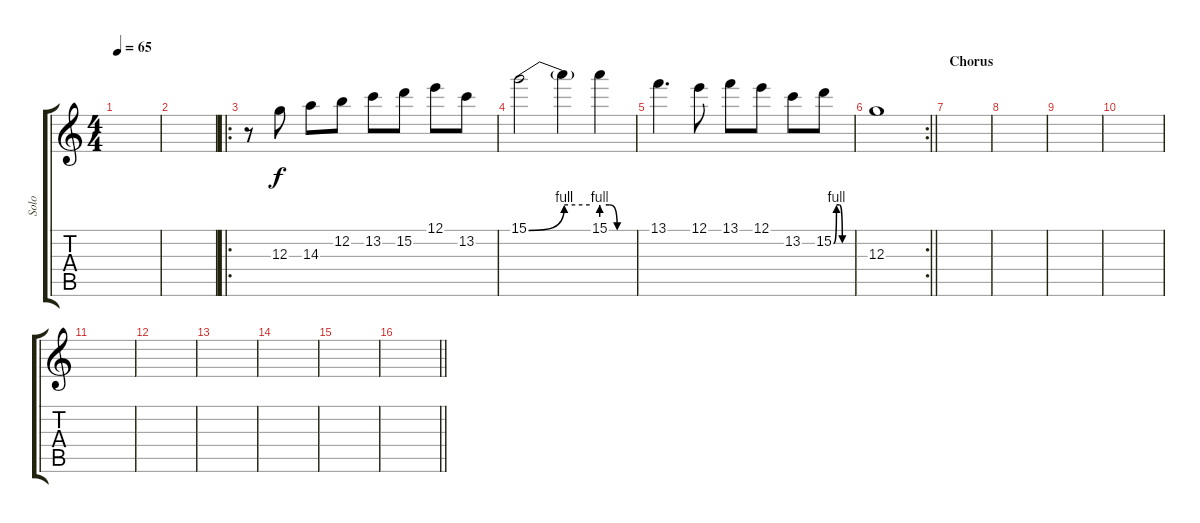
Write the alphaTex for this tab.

\track ("Solo" "Solo") {instrument overdrivenguitar}
\staff {score tabs}
\tuning (E4 B3 G3 D3 A2 E2) {hide}
\ts (4 4)
\tempo 65
\clef g2
\ks c
|
|
\ro
r.8 12.3.8 14.3.8 12.2.8 13.2.8 15.2.8 12.1.8 13.2.8 |
15.1{be (bend 0 0 60 4)}.2 15.1{be (hold 0 4 60 4) t}.4 15.1{be (custom 0 4 15 4 30 0 60 0)}.4 |
13.1.4{d} 12.1.8 13.1.8 12.1.8 13.2.8 15.2{be (custom 0 0 10 4 20 4 30 0 60 0)}.8 |
\rc 2
\barLineRight lightlight
12.3.1 |
\section ("" "Chorus")
|
|
|
|
|
|
|
|
|
\barLineRight lightlight
